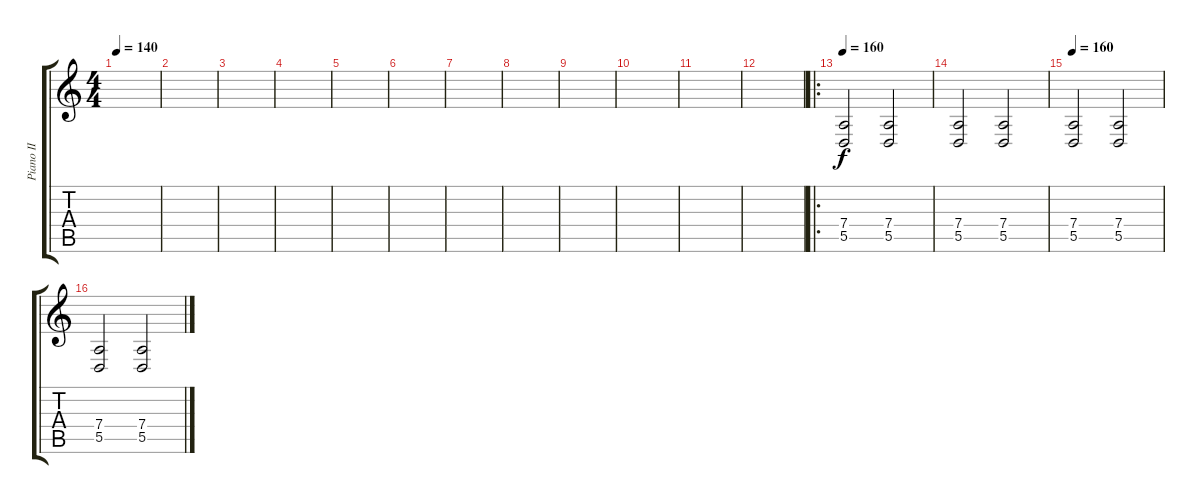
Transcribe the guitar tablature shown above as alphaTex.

\track ("Piano II" "Piano II") {instrument acousticgrandpiano}
\staff {score tabs}
\tuning (E4 B3 G3 D3 A2 E2) {hide}
\ts (4 4)
\tempo 140
\clef g2
\ks c
|
|
|
|
|
|
|
|
|
|
|
|
\ro
\tempo 160
(7.4 5.5).2 (7.4 5.5).2 |
(7.4 5.5).2 (7.4 5.5).2 |
\tempo 160
(7.4 5.5).2 (7.4 5.5).2 |
(7.4 5.5).2 (7.4 5.5).2
